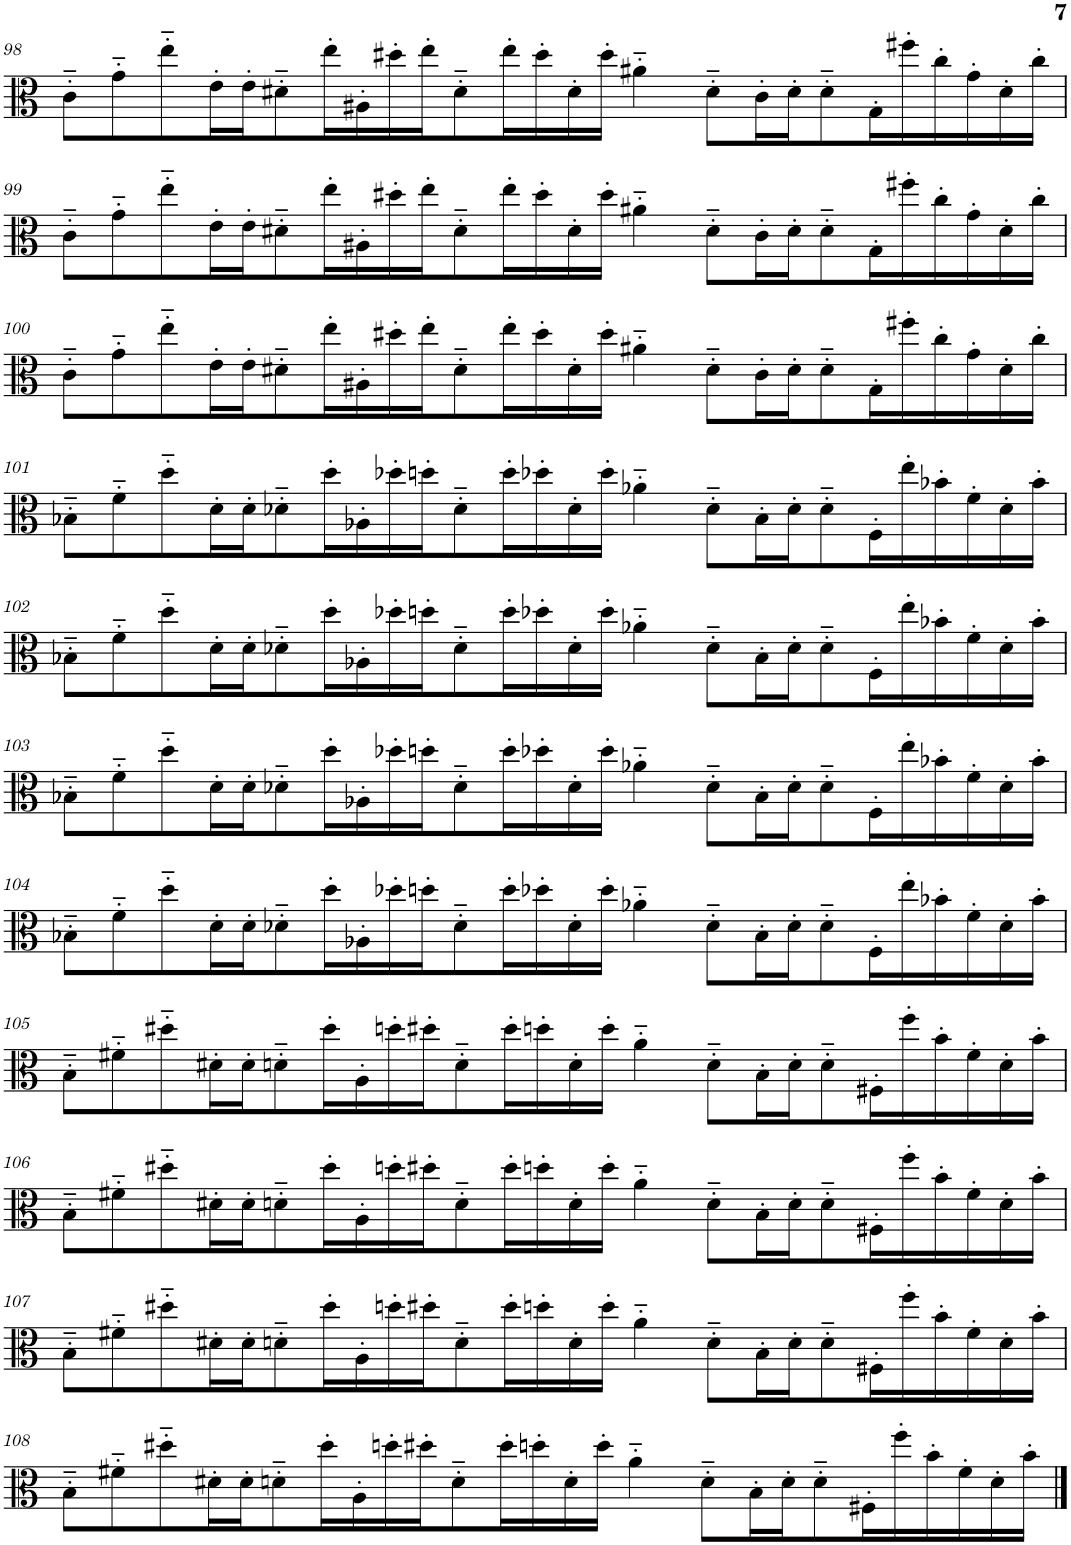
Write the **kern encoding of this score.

**kern
*part1
*staff1
*I"Viola
*I'Vla.
!!LO:PB:g=z
*clefC3
*k[]
*M9/4
=98
8c'~\L
8g'~\
8ee'~\
16e'\L
16e'\J
8d#X'~\
16ee'\L
16A#X'\
16dd#X'\
16ee'\J
8d#'~\
16ee'\L
16dd#'\
16d#'\
16dd#'\JJ
4a#X'~\
8d#'~\L
16c'\L
16d#'\J
8d#'~\
16G'\L
16ff#X'\
16cc'\
16g'\
16d#'\
16cc'\JJ
!!LO:LB:g=z
=99
8c'~\L
8g'~\
8ee'~\
16e'\L
16e'\J
8d#X'~\
16ee'\L
16A#X'\
16dd#X'\
16ee'\J
8d#'~\
16ee'\L
16dd#'\
16d#'\
16dd#'\JJ
4a#X'~\
8d#'~\L
16c'\L
16d#'\J
8d#'~\
16G'\L
16ff#X'\
16cc'\
16g'\
16d#'\
16cc'\JJ
!!LO:LB:g=z
=100
8c'~\L
8g'~\
8ee'~\
16e'\L
16e'\J
8d#X'~\
16ee'\L
16A#X'\
16dd#X'\
16ee'\J
8d#'~\
16ee'\L
16dd#'\
16d#'\
16dd#'\JJ
4a#X'~\
8d#'~\L
16c'\L
16d#'\J
8d#'~\
16G'\L
16ff#X'\
16cc'\
16g'\
16d#'\
16cc'\JJ
!!LO:LB:g=z
=101
8B-X'~\L
8f'~\
8dd'~\
16d'\L
16d'\J
8d-X'~\
16dd'\L
16A-X'\
16dd-X'\
16ddn'\J
8d-'~\
16dd'\L
16dd-X'\
16d-'\
16dd-'\JJ
4a-X'~\
8d-'~\L
16B-'\L
16d-'\J
8d-'~\
16F'\L
16ee'\
16b-X'\
16f'\
16d-'\
16b-'\JJ
!!LO:LB:g=z
=102
8B-X'~\L
8f'~\
8dd'~\
16d'\L
16d'\J
8d-X'~\
16dd'\L
16A-X'\
16dd-X'\
16ddn'\J
8d-'~\
16dd'\L
16dd-X'\
16d-'\
16dd-'\JJ
4a-X'~\
8d-'~\L
16B-'\L
16d-'\J
8d-'~\
16F'\L
16ee'\
16b-X'\
16f'\
16d-'\
16b-'\JJ
!!LO:LB:g=z
=103
8B-X'~\L
8f'~\
8dd'~\
16d'\L
16d'\J
8d-X'~\
16dd'\L
16A-X'\
16dd-X'\
16ddn'\J
8d-'~\
16dd'\L
16dd-X'\
16d-'\
16dd-'\JJ
4a-X'~\
8d-'~\L
16B-'\L
16d-'\J
8d-'~\
16F'\L
16ee'\
16b-X'\
16f'\
16d-'\
16b-'\JJ
!!LO:LB:g=z
=104
8B-X'~\L
8f'~\
8dd'~\
16d'\L
16d'\J
8d-X'~\
16dd'\L
16A-X'\
16dd-X'\
16ddn'\J
8d-'~\
16dd'\L
16dd-X'\
16d-'\
16dd-'\JJ
4a-X'~\
8d-'~\L
16B-'\L
16d-'\J
8d-'~\
16F'\L
16ee'\
16b-X'\
16f'\
16d-'\
16b-'\JJ
!!LO:LB:g=z
=105
8B'~\L
8f#X'~\
8dd#X'~\
16d#X'\L
16d#'\J
8dn'~\
16dd#'\L
16A'\
16ddn'\
16dd#X'\J
8d'~\
16dd#'\L
16ddn'\
16d'\
16dd'\JJ
4a'~\
8d'~\L
16B'\L
16d'\J
8d'~\
16F#X'\L
16ff'\
16b'\
16f#'\
16d'\
16b'\JJ
!!LO:LB:g=z
=106
8B'~\L
8f#X'~\
8dd#X'~\
16d#X'\L
16d#'\J
8dn'~\
16dd#'\L
16A'\
16ddn'\
16dd#X'\J
8d'~\
16dd#'\L
16ddn'\
16d'\
16dd'\JJ
4a'~\
8d'~\L
16B'\L
16d'\J
8d'~\
16F#X'\L
16ff'\
16b'\
16f#'\
16d'\
16b'\JJ
!!LO:LB:g=z
=107
8B'~\L
8f#X'~\
8dd#X'~\
16d#X'\L
16d#'\J
8dn'~\
16dd#'\L
16A'\
16ddn'\
16dd#X'\J
8d'~\
16dd#'\L
16ddn'\
16d'\
16dd'\JJ
4a'~\
8d'~\L
16B'\L
16d'\J
8d'~\
16F#X'\L
16ff'\
16b'\
16f#'\
16d'\
16b'\JJ
!!LO:LB:g=z
=108
8B'~\L
8f#X'~\
8dd#X'~\
16d#X'\L
16d#'\J
8dn'~\
16dd#'\L
16A'\
16ddn'\
16dd#X'\J
8d'~\
16dd#'\L
16ddn'\
16d'\
16dd'\JJ
4a'~\
8d'~\L
16B'\L
16d'\J
8d'~\
16F#X'\L
16ff'\
16b'\
16f#'\
16d'\
16b'\JJ
==
*-
